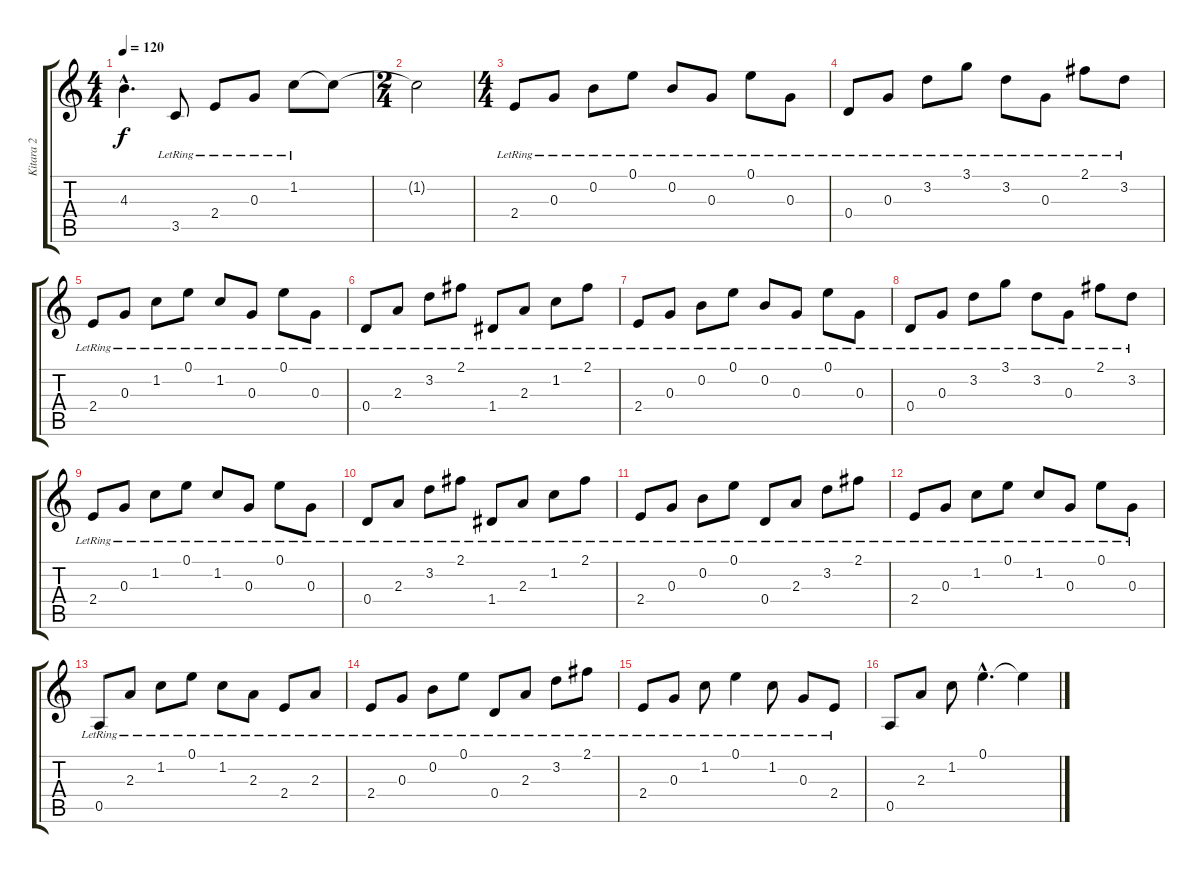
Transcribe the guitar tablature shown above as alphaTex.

\track ("Kitara 2" "Kitara 2") {instrument acousticguitarnylon}
\staff {score tabs}
\tuning (E4 B3 G3 D3 A2 E2) {hide}
\ts (4 4)
\tempo 120
\clef g2
\ks c
4.3{hac t}.4{d dy f} 3.5{lr}.8 2.4{lr}.8 0.3{lr}.8 1.2{lr}.8 1.2{t}.8 |
\ts (2 4)
1.2{t}.2 |
\ts (4 4)
2.4{lr}.8 0.3{lr}.8 0.2{lr}.8 0.1{lr}.8 0.2{lr}.8 0.3{lr}.8 0.1{lr}.8 0.3{lr}.8 |
0.4{lr}.8 0.3{lr}.8 3.2{lr}.8 3.1{lr}.8 3.2{lr}.8 0.3{lr}.8 2.1{lr}.8 3.2{lr}.8 |
2.4{lr}.8 0.3{lr}.8 1.2{lr}.8 0.1{lr}.8 1.2{lr}.8 0.3{lr}.8 0.1{lr}.8 0.3{lr}.8 |
0.4{lr}.8 2.3{lr}.8 3.2{lr}.8 2.1{lr}.8 1.4{lr}.8 2.3{lr}.8 1.2{lr}.8 2.1{lr}.8 |
2.4{lr}.8 0.3{lr}.8 0.2{lr}.8 0.1{lr}.8 0.2{lr}.8 0.3{lr}.8 0.1{lr}.8 0.3{lr}.8 |
0.4{lr}.8 0.3{lr}.8 3.2{lr}.8 3.1{lr}.8 3.2{lr}.8 0.3{lr}.8 2.1{lr}.8 3.2{lr}.8 |
2.4{lr}.8 0.3{lr}.8 1.2{lr}.8 0.1{lr}.8 1.2{lr}.8 0.3{lr}.8 0.1{lr}.8 0.3{lr}.8 |
0.4{lr}.8 2.3{lr}.8 3.2{lr}.8 2.1{lr}.8 1.4{lr}.8 2.3{lr}.8 1.2{lr}.8 2.1{lr}.8 |
2.4{lr}.8 0.3{lr}.8 0.2{lr}.8 0.1{lr}.8 0.4{lr}.8 2.3{lr}.8 3.2{lr}.8 2.1{lr}.8 |
2.4{lr}.8 0.3{lr}.8 1.2{lr}.8 0.1{lr}.8 1.2{lr}.8 0.3{lr}.8 0.1{lr}.8 0.3{lr}.8 |
0.5{lr}.8 2.3{lr}.8 1.2{lr}.8 0.1{lr}.8 1.2{lr}.8 2.3{lr}.8 2.4{lr}.8 2.3{lr}.8 |
2.4{lr}.8 0.3{lr}.8 0.2{lr}.8 0.1{lr}.8 0.4{lr}.8 2.3{lr}.8 3.2{lr}.8 2.1{lr}.8 |
2.4{lr}.8 0.3{lr}.8 1.2{lr}.8 0.1{lr}.4 1.2{lr}.8 0.3{lr}.8 2.4{lr}.8 |
0.5.8 2.3.8 1.2.8 0.1{hac}.4{d} 0.1{t}.4
